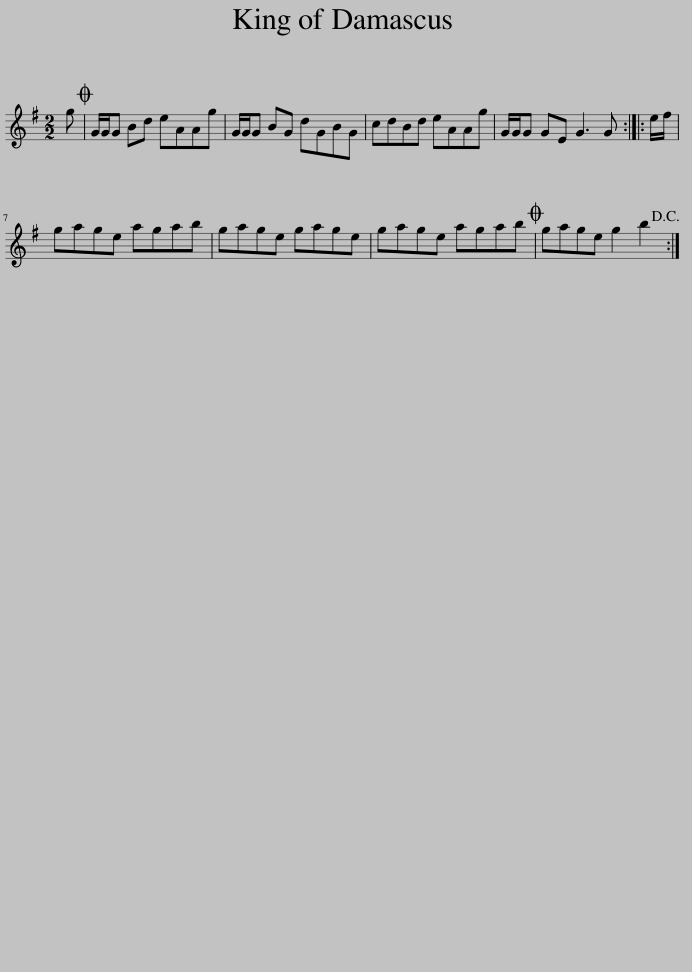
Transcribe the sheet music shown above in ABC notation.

X:1
L:1/8
M:2/2
I:linebreak $
K:G
V:1 treble
V:1
 g |O G/G/G Bd eAAg | G/G/G BG dGBG | cdBd eAAg | G/G/G GE G3 G :: %5
 e/f/ |$ gage agab | gage gage | gage agab |O gage g2 b2!D.C.! :| %10
